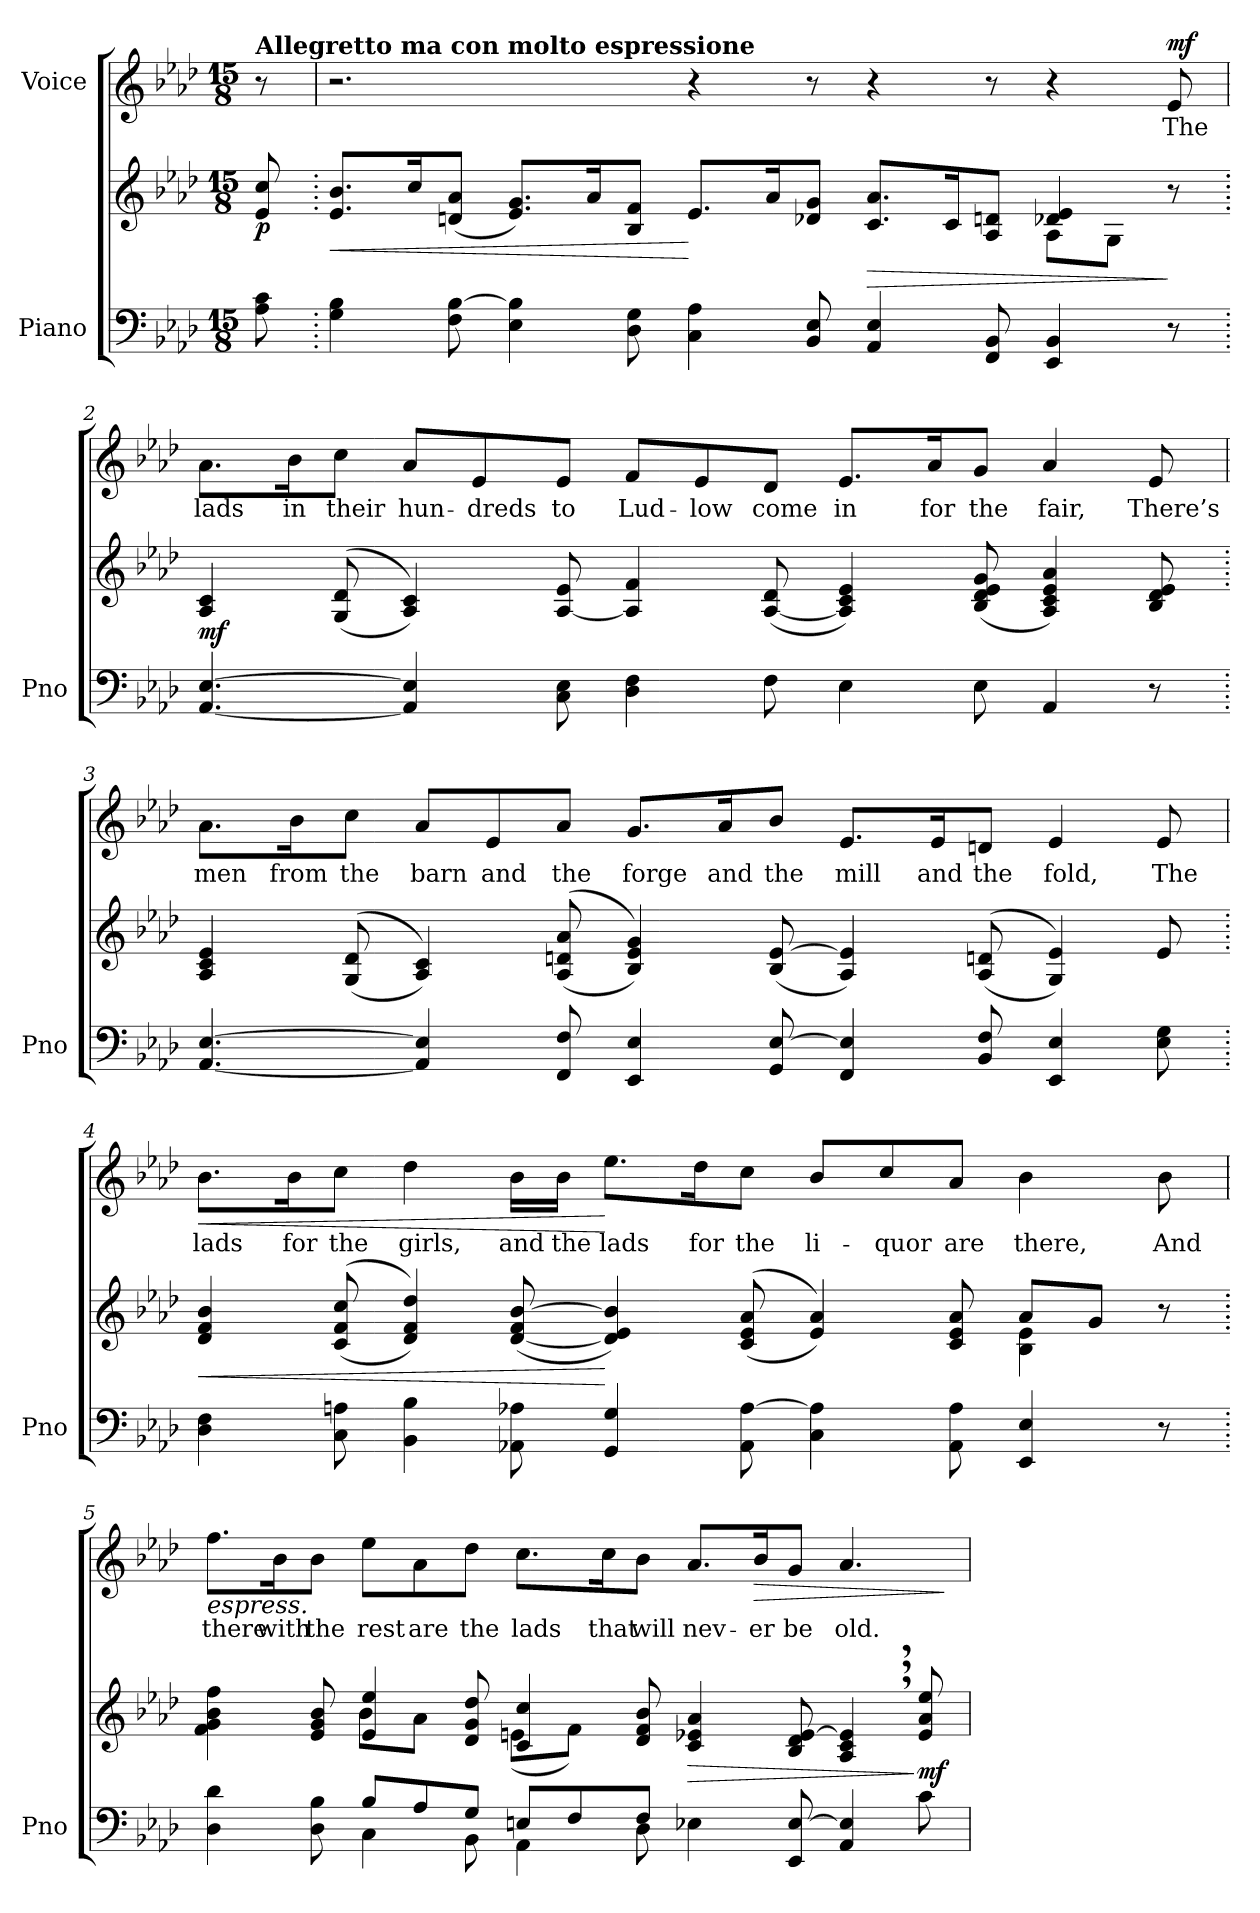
**kern	**kern	**dynam	**kern	**text	**dynam
*part2	*part2	*part2	*part1	*part1	*part1
*staff3	*staff2	*staff2/3	*staff1	*staff1	*staff1
*I"Piano	*	*	*I"Voice	*	*
*I'Pno	*	*	*	*	*
*clefF4	*clefG2	*	*clefG2	*	*
*k[b-e-a-d-]	*k[b-e-a-d-]	*	*k[b-e-a-d-]	*	*
*M15/8	*M15/8	*	*M15/8	*	*
=	=	=	=	=	=
!	!	!	!LO:TX:a:B:t=Allegretto&nbsp;ma con molto espressione	!	!
!	!	!LO:DY:b	!	!	!
8A-\ 8c\	8e-/ 8cc/	p	8r	.	.
=1.	=1.	=1	=1	=1	=1
!	!	!LO:HP:b	!	!	!
*	*^	*	*	*	*
4G\ 4B-\	8.e-/ 8.b-/L	1.ryy	<	2.r	.	.
.	16cc/K	.	.	.	.	.
8F\ [8B-\	(>8dn/ 8a-/J	.	.	.	.	.
4E-\ 4B-\]	8.e-/ 8.g/L)	.	.	.	.	.
.	16a-/K	.	.	.	.	.
8D-\ 8G\	8B-/ 8f/J	.	.	.	.	.
4C\ 4A-\	8.e-/L	.	[	4r	.	.
.	16a-/K	.	.	.	.	.
8BB-/ 8E-/	8d-j/ 8g/J	.	.	8r	.	.
!	!	!	!LO:HP:b	!	!	!
4AA-/ 4E-/	8.c/ 8.a-/L	.	>	4r	.	.
.	16c/K	.	.	.	.	.
8FF/ 8BB-/	8A-/ 8dn/J	.	.	8r	.	.
4EE-/ 4BB-/	4d-X/ 4e-/	8A-\L	.	4r	.	.
.	.	8G\J	.	.	.	.
!	!	!	!	!	!LO:LY:b	!LO:DY:a
8r	8r	8ryy	]	8e-/	The	mf
!!LO:LB:g=z
=2.	=2.	=2.	=2	=2	=2	=2
!	!	!	!LO:DY:b	!	!LO:LY:b	!
*	*v	*v	*	*	*	*
[4.AA-/ [4.E-/	4A-/ 4c/	mf	8.a-\L	lads	.
!	!	!	!	!LO:LY:b	!
.	.	.	16b-\K	in	.
!	!	!	!	!LO:LY:b	!
.	((>8G/ 8d-/	.	8cc\J	their	.
!	!	!	!	!LO:LY:b	!
4AA-/] 4E-/]	4A-/ 4c/))	.	8a-/L	hun-	.
!	!	!	!	!LO:LY:b	!
.	.	.	8e-/	-dreds	.
!	!	!	!	!LO:LY:b	!
8C\ 8E-\	[8A-/ 8e-/	.	8e-/J	to	.
!	!	!	!	!LO:LY:b	!
4D-\ 4F\	4A-/] 4f/	.	8f/L	Lud-	.
!	!	!	!	!LO:LY:b	!
.	.	.	8e-/	-low	.
!	!	!	!	!LO:LY:b	!
8F\	(>[8A-/ 8d-/	.	8d-/J	come	.
!	!	!	!	!LO:LY:b	!
4E-\	4A-/] 4c/ 4e-/)	.	8.e-/L	in	.
!	!	!	!	!LO:LY:b	!
.	.	.	16a-/K	for	.
!	!	!	!	!LO:LY:b	!
8E-\	(>8B-/ 8d-/ 8e-/ 8g/	.	8g/J	the	.
!	!	!	!	!LO:LY:b	!
4AA-/	4A-/ 4c/ 4e-/ 4a-/)	.	4a-/	fair,	.
!	!	!	!	!LO:LY:b	!
8r	8B-/ 8d-/ 8e-/	.	8e-/	There’s	.
!!LO:LB:g=z
=3.	=3.	=3	=3	=3	=3
!	!	!	!	!LO:LY:b	!
[4.AA-/ [4.E-/	4A-/ 4c/ 4e-/	.	8.a-\L	men	.
!	!	!	!	!LO:LY:b	!
.	.	.	16b-\K	from	.
!	!	!	!	!LO:LY:b	!
.	((>8G/ 8d-/	.	8cc\J	the	.
!	!	!	!	!LO:LY:b	!
4AA-/] 4E-/]	4A-/ 4c/))	.	8a-/L	barn	.
!	!	!	!	!LO:LY:b	!
.	.	.	8e-/	and	.
!	!	!	!	!LO:LY:b	!
8FF/ 8F/	((>8A-/ 8dn/ 8a-/	.	8a-/J	the	.
!	!	!	!	!LO:LY:b	!
4EE-/ 4E-/	4B-/ 4e-/ 4g/))	.	8.g/L	forge	.
!	!	!	!	!LO:LY:b	!
.	.	.	16a-/K	and	.
!	!	!	!	!LO:LY:b	!
8GG/ [8E-/	(<8B-/ [8e-/	.	8b-/J	the	.
!	!	!	!	!LO:LY:b	!
4FF/ 4E-/]	4A-/ 4e-/])	.	8.e-/L	mill	.
!	!	!	!	!LO:LY:b	!
.	.	.	16e-/K	and	.
!	!	!	!	!LO:LY:b	!
8BB-/ 8F/	((>8A-/ 8dn/	.	8dn/J	the	.
!	!	!	!	!LO:LY:b	!
4EE-/ 4E-/	4G/ 4e-/))	.	4e-/	fold,	.
!	!	!	!	!LO:LY:b	!
8E-\ 8G\	8e-/	.	8e-/	The	.
!!LO:PB:g=z
=4.	=4.	=4	=4	=4	=4
!	!	!LO:HP:b	!	!LO:LY:b	!LO:HP:b
*	*^	*	*	*	*
4D-\ 4F\	4d-/ 4f/ 4b-/	1.ryy	<	8.b-\L	lads	<
!	!	!	!	!	!LO:LY:b	!
.	.	.	.	16b-\K	for	.
!	!	!	!	!	!LO:LY:b	!
8C\ 8An\	((>8c/ 8f/ 8cc/	.	.	8cc\J	the	.
!	!	!	!	!	!LO:LY:b	!
4BB-\ 4B-\	4d-/ 4f/ 4dd-/))	.	.	4dd-\	girls,	.
!	!	!	!	!	!LO:LY:b	!
8AA-X\ 8A-X\	(>[8d-/ 8f/ [8b-/	.	.	16b-\LL	and	.
!	!	!	!	!	!LO:LY:b	!
.	.	.	.	16b-\JJ	the	.
!	!	!	!	!	!LO:LY:b	!
4GG/ 4G/	4d-/] 4e-/ 4b-/])	.	[	8.ee-\L	lads	[
!	!	!	!	!	!LO:LY:b	!
.	.	.	.	16dd-\K	for	.
!	!	!	!	!	!LO:LY:b	!
8AA-\ [8A-\	((>8c/ 8e-/ 8a-/	.	.	8cc\J	the	.
!	!	!	!	!	!LO:LY:b	!
4C\ 4A-\]	4e-/ 4a-/))	.	.	8b-/L	li-	.
!	!	!	!	!	!LO:LY:b	!
.	.	.	.	8cc/	-quor	.
!	!	!	!	!	!LO:LY:b	!
8AA-\ 8A-\	8c/ 8e-/ 8a-/	.	.	8a-/J	are	.
!	!	!	!	!	!LO:LY:b	!
4EE-/ 4E-/	8a-/L	4B-\ 4e-\	.	4b-\	there,	.
.	8g/J	.	.	.	.	.
!	!	!	!	!	!LO:LY:b	!
8r	8r	8ryy	.	8b-\	And	.
!!LO:LB:g=z
=5.	=5.	=5.	=5	=5	=5	=5
*^	*	*	*	*	*	*
!	!	!	!	!	!LO:TX:b:i:t=espress.	!	!
!	!	!	!	!	!	!LO:LY:b	!
4D-\ 4d-\	4.ryy	4f\ 4g\ 4b-\ 4ff\	4.ryy	.	8.ff\L	there	.
!	!	!	!	!	!	!LO:LY:b	!
.	.	.	.	.	16b-\K	with	.
!	!	!	!	!	!	!LO:LY:b	!
8D-\ 8B-\	.	8e-/ 8g/ 8b-/	.	.	8b-\J	the	.
!	!	!	!	!	!	!LO:LY:b	!
8B-/L	4C\	4e-/ 4ee-/	8b-\L	.	8ee-\L	rest	.
!	!	!	!	!	!	!LO:LY:b	!
8A-/	.	.	8a-\J	.	8a-\	are	.
!	!	!	!	!	!	!LO:LY:b	!
8G/J	8BB-\	8d-/ 8g/ 8dd-/	8ryy	.	8dd-\J	the	.
!	!	!	!	!	!	!LO:LY:b	!
8En/L	4AA-\	4c/ 4cc/	(8en\L	.	8.cc\L	lads	.
8F/	.	.	8f\J)	.	.	.	.
!	!	!	!	!	!	!LO:LY:b	!
.	.	.	.	.	16cc\K	that	.
!	!	!	!	!	!	!LO:LY:b	!
8F/J	8D-\	8d-/ 8f/ 8b-/	2..ryy	.	8b-\J	will	.
!	!	!	!	!LO:HP:b	!	!LO:LY:b	!
4E-X\	2.ryy	4c/ 4e-X/ 4a-/	.	>	8.a-/L	nev-	.
!	!	!	!	!	!	!LO:LY:b	!LO:HP:b
.	.	.	.	.	16b-/K	-er	>
!	!	!	!	!	!	!LO:LY:b	!
8EE-/ [8E-/	.	8B-/ 8d-/ [8e-/	.	.	8g/J	be	.
!	!	!	!	!	!	!LO:LY:b	!
4AA-/ 4E-/]	.	4A-/, 4c/, 4e-/],	.	.	4.a-/	old.	.
!	!	!	!	!LO:DY:n=1:b	!	!	!
8c\	.	8e-/ 8a-/ 8ee-/	.	] mf	.	.	.
*v	*v	*	*	*	*	*	*
*	*v	*v	*	*	*	*
.	.	.	.	.	]
=	=	=	=	=	=
*-	*-	*-	*-	*-	*-
